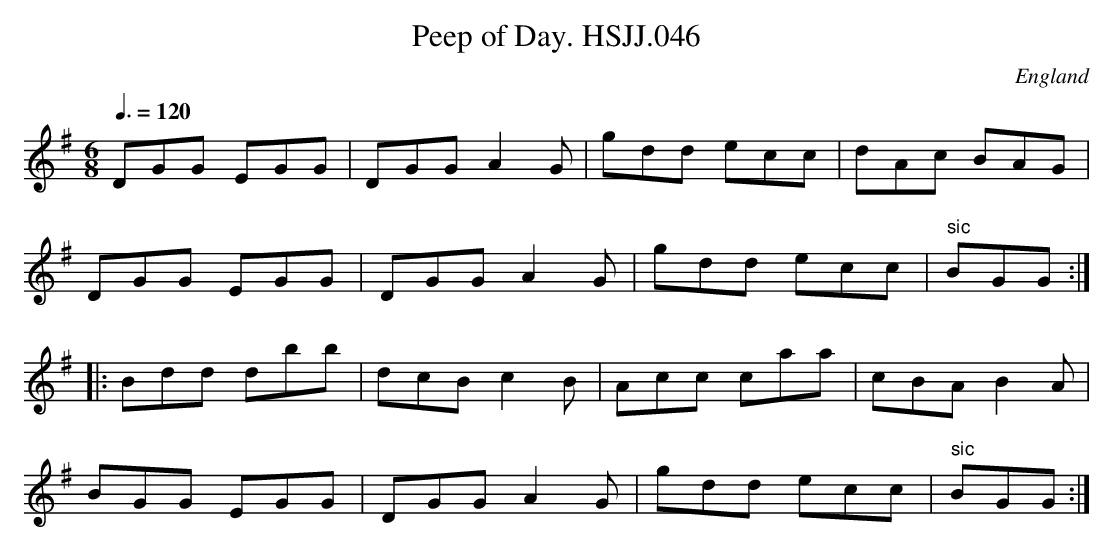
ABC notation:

X:1
T:Peep of Day. HSJJ.046
M:6/8
L:1/8
Q:3/8=120
O:England
K:G
DGG EGG|DGGA2G|gdd ecc|dAc BAG|
DGG EGG|DGG A2G|gdd ecc|" sic"BGG:|
|:Bdd dbb|dcBc2B|Acc caa|cBAB2A|
BGG EGG|DGGA2G|gdd ecc|" sic"BGG:|
